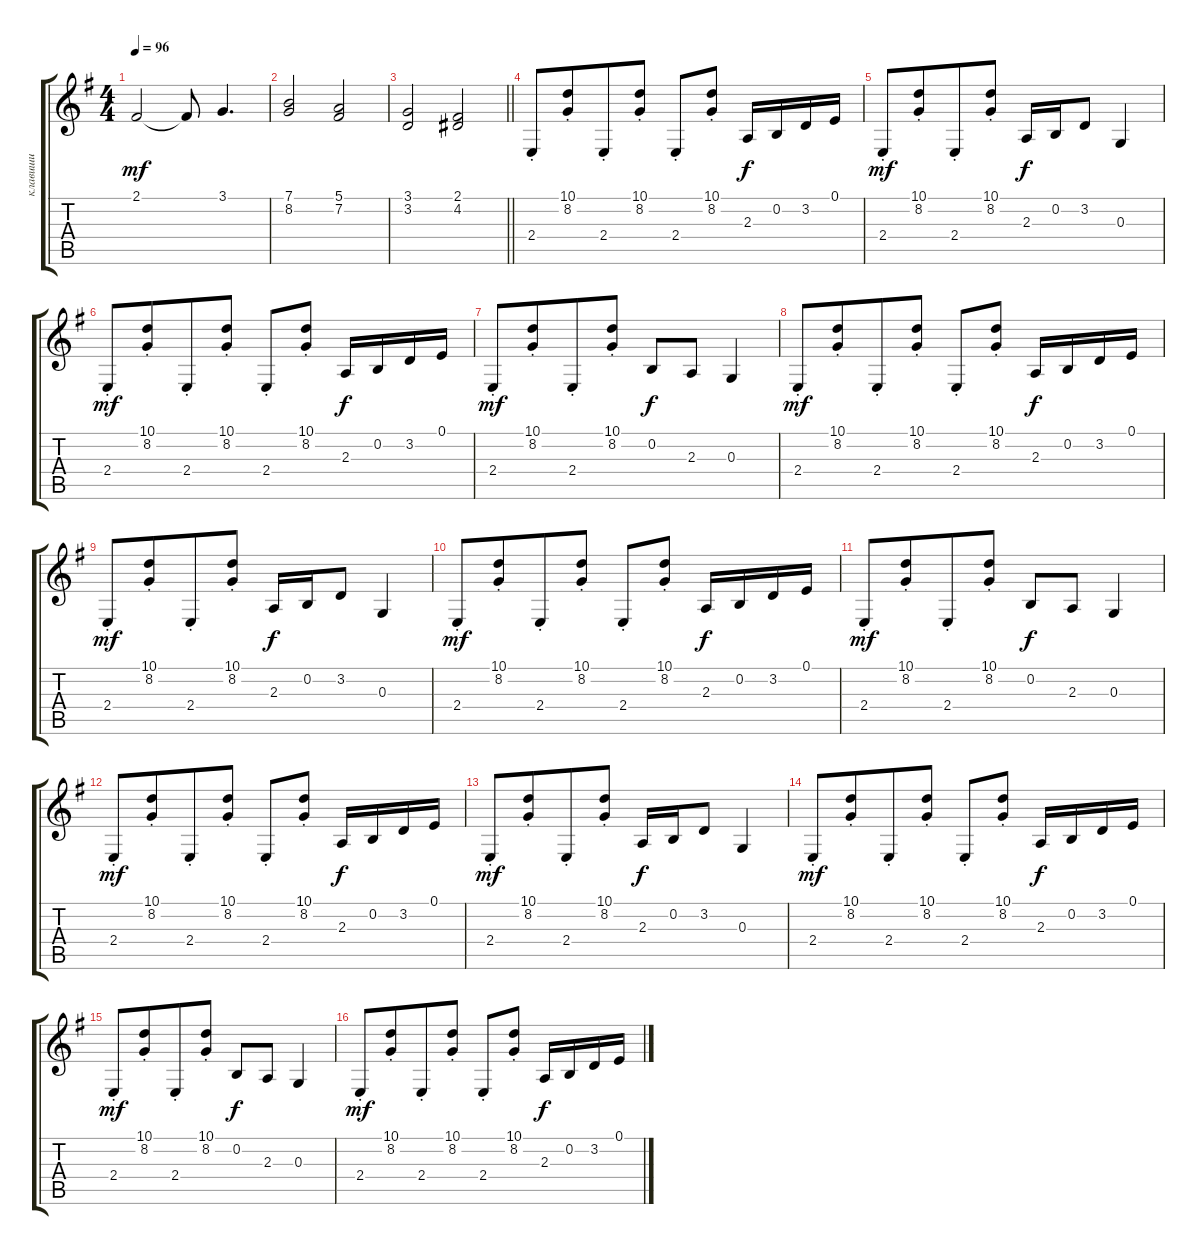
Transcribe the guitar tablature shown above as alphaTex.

\track ("клавиши" "клавиши") {instrument drawbarorgan}
\staff {score tabs}
\tuning (E4 B3 G3 D3 A2 E2) {hide}
\ts (4 4)
\tempo 96
\clef g2
\ks eminor
2.1.2{dy mf} 2.1{t}.8 3.1.4{d} |
(7.1 8.2).2 (5.1 7.2).2 |
\barLineRight lightlight
(3.1 3.2).2 (2.1 4.2).2 |
\section ("" "")
2.4{st}.8 (10.1{st} 8.2{st}).8{beam merge} 2.4{st}.8 (10.1{st} 8.2{st}).8 2.4{st}.8 (10.1{st} 8.2{st}).8 2.3.16{dy f} 0.2.16 3.2.16 0.1.16 |
2.4{st}.8{dy mf} (10.1{st} 8.2{st}).8{beam merge} 2.4{st}.8 (10.1{st} 8.2{st}).8 2.3.16{dy f} 0.2.16 3.2.8 0.3.4 |
2.4{st}.8{dy mf} (10.1{st} 8.2{st}).8{beam merge} 2.4{st}.8 (10.1{st} 8.2{st}).8 2.4{st}.8 (10.1{st} 8.2{st}).8 2.3.16{dy f} 0.2.16 3.2.16 0.1.16 |
2.4{st}.8{dy mf} (10.1{st} 8.2{st}).8{beam merge} 2.4{st}.8 (10.1{st} 8.2{st}).8 0.2.8{dy f} 2.3.8 0.3.4 |
2.4{st}.8{dy mf} (10.1{st} 8.2{st}).8{beam merge} 2.4{st}.8 (10.1{st} 8.2{st}).8 2.4{st}.8 (10.1{st} 8.2{st}).8 2.3.16{dy f} 0.2.16 3.2.16 0.1.16 |
2.4{st}.8{dy mf} (10.1{st} 8.2{st}).8{beam merge} 2.4{st}.8 (10.1{st} 8.2{st}).8 2.3.16{dy f} 0.2.16 3.2.8 0.3.4 |
2.4{st}.8{dy mf} (10.1{st} 8.2{st}).8{beam merge} 2.4{st}.8 (10.1{st} 8.2{st}).8 2.4{st}.8 (10.1{st} 8.2{st}).8 2.3.16{dy f} 0.2.16 3.2.16 0.1.16 |
2.4{st}.8{dy mf} (10.1{st} 8.2{st}).8{beam merge} 2.4{st}.8 (10.1{st} 8.2{st}).8 0.2.8{dy f} 2.3.8 0.3.4 |
2.4{st}.8{dy mf} (10.1{st} 8.2{st}).8{beam merge} 2.4{st}.8 (10.1{st} 8.2{st}).8 2.4{st}.8 (10.1{st} 8.2{st}).8 2.3.16{dy f} 0.2.16 3.2.16 0.1.16 |
2.4{st}.8{dy mf} (10.1{st} 8.2{st}).8{beam merge} 2.4{st}.8 (10.1{st} 8.2{st}).8 2.3.16{dy f} 0.2.16 3.2.8 0.3.4 |
2.4{st}.8{dy mf} (10.1{st} 8.2{st}).8{beam merge} 2.4{st}.8 (10.1{st} 8.2{st}).8 2.4{st}.8 (10.1{st} 8.2{st}).8 2.3.16{dy f} 0.2.16 3.2.16 0.1.16 |
2.4{st}.8{dy mf} (10.1{st} 8.2{st}).8{beam merge} 2.4{st}.8 (10.1{st} 8.2{st}).8 0.2.8{dy f} 2.3.8 0.3.4 |
2.4{st}.8{dy mf} (10.1{st} 8.2{st}).8{beam merge} 2.4{st}.8 (10.1{st} 8.2{st}).8 2.4{st}.8 (10.1{st} 8.2{st}).8 2.3.16{dy f} 0.2.16 3.2.16 0.1.16
